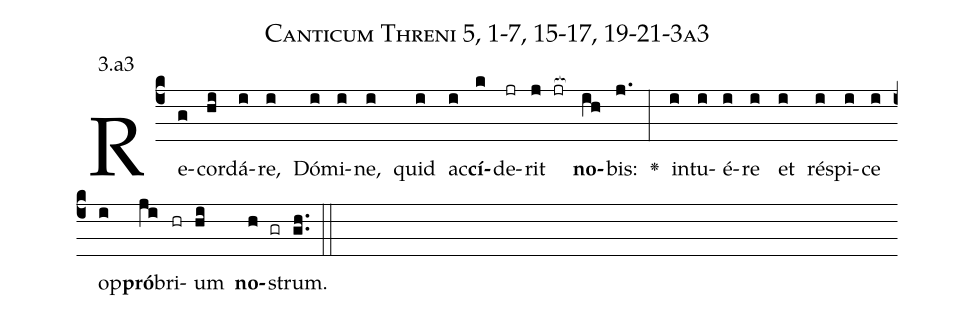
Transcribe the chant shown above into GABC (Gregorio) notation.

name: Canticum Threni 5, 1-7, 15-17, 19-21-3a3;
annotation: 3.a3;
%%
(c4)Re(g)cor(hi)dá(i)re,(i) Dó(i)mi(i)ne,(i) quid(i) ac(i)<b>cí</b>(k)de(jr)rit(j jr[ocb:1{]) <b>no</b>(ih[ocb:0}])bis:(j.) <v>\greheightstar</v>(:) in(i)tu(i)é(i)re(i) et(i) ré(i)spi(i)ce(i) op(i)<b>pró</b>(ji)bri(hr)um(hi) <b>no</b>(h gr)strum.(gh..) (::)


%E(i) u(i) o(ji) u(hi) a(h) e.(gh..) (::)
